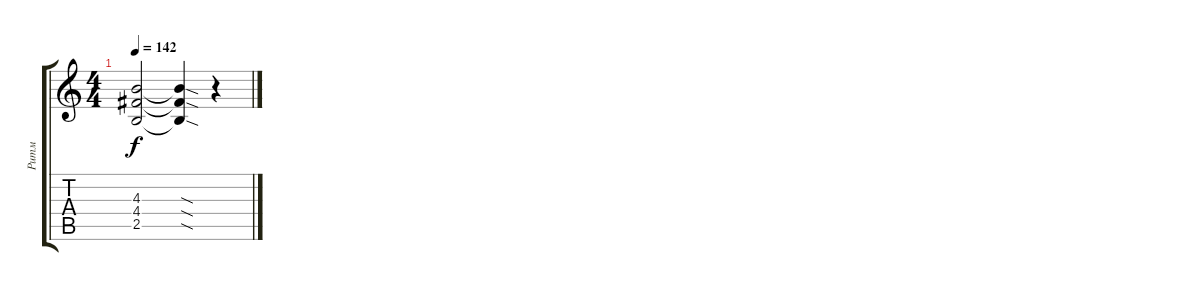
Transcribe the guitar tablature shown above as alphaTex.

\track ("Ритм" "Ритм") {instrument distortionguitar}
\staff {score tabs}
\tuning (E4 B3 G3 D3 A2 E2) {hide}
\ts (4 4)
\tempo 142
\clef g2
\ks c
(4.3{t} 4.4{t} 2.5{t}).2{dy f} (4.3{sod t} 4.4{sod t} 2.5{sod t}).4 r.4
